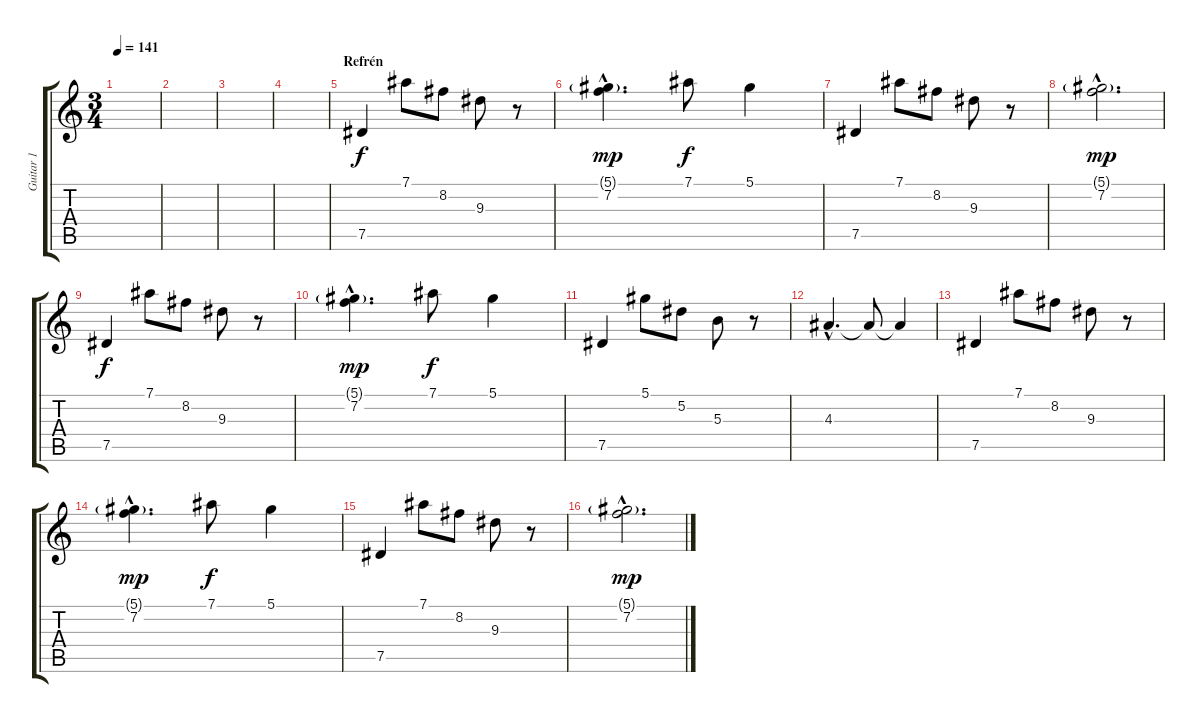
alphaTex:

\track ("Guitar 1" "Guitar 1") {instrument acousticguitarsteel}
\staff {score tabs}
\tuning (Eb4 Bb3 Gb3 Db3 Ab2 Eb2) {hide}
\ts (3 4)
\tempo 141
\clef g2
\ks c
|
|
|
|
\section ("" "Refrén")
7.5.4 7.1.8 8.2.8 9.3.8 r.8 |
(5.1{g hac} 7.2{hac}).4{d dy mp} 7.1.8{dy f} 5.1.4 |
7.5.4 7.1.8 8.2.8 9.3.8 r.8 |
(5.1{g hac} 7.2{hac}).2{d dy mp} |
7.5.4{dy f} 7.1.8 8.2.8 9.3.8 r.8 |
(5.1{g hac} 7.2{hac}).4{d dy mp} 7.1.8{dy f} 5.1.4 |
7.5.4 5.1.8 5.2.8 5.3.8 r.8 |
4.3{hac}.4{d} 4.3{t}.8 4.3{t}.4 |
7.5.4 7.1.8 8.2.8 9.3.8 r.8 |
(5.1{g hac} 7.2{hac}).4{d dy mp} 7.1.8{dy f} 5.1.4 |
7.5.4 7.1.8 8.2.8 9.3.8 r.8 |
(5.1{g hac} 7.2{hac}).2{d dy mp}
